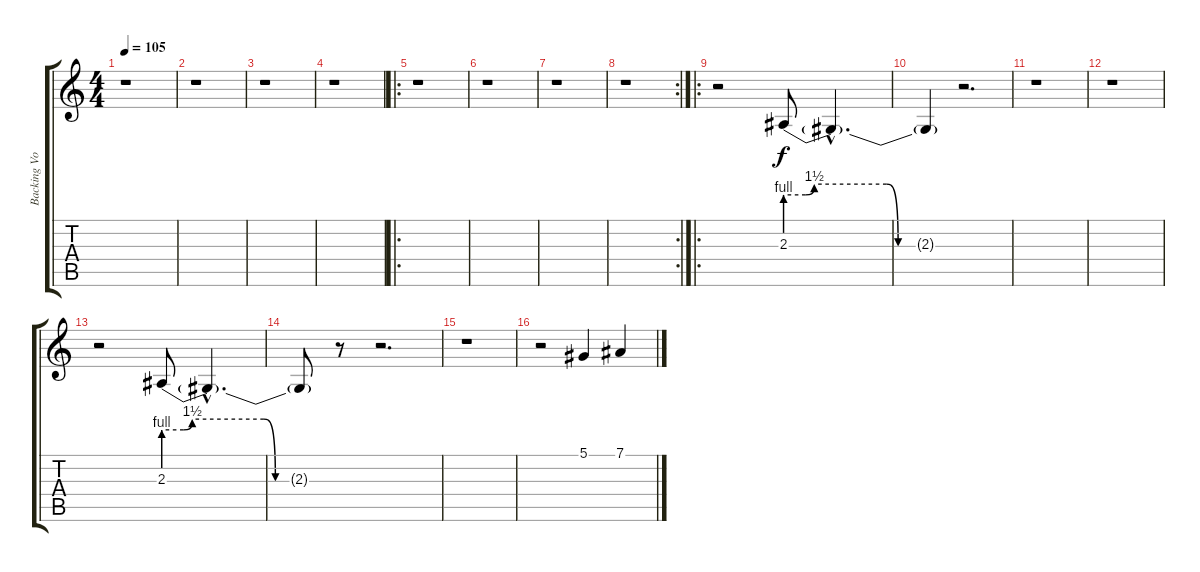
\track ("Backing Vocals" "Backing Vo") {instrument voiceoohs}
\staff {score tabs}
\tuning (Eb4 Bb3 Gb3 Db3 Ab2 Eb2) {hide}
\ts (4 4)
\tempo 105
\clef g2
\ks c
r.1{dy f instrument voiceoohs} |
r.1 |
r.1 |
r.1 |
\ro
r.1 |
r.1 |
r.1 |
\rc 2
r.1 |
\ro
r.2 2.3{be (custom 0 4 7 4 10 6 35 6 39 0 60 0)}.8 2.3{hac t}.4{d} |
2.3{t}.4 r.2{d} |
r.1 |
r.1 |
r.2 2.3{be (custom 0 4 7 4 10 6 35 6 39 0 60 0)}.8 2.3{hac t}.4{d} |
2.3{t}.8 r.8 r.2{d} |
r.1 |
r.2 5.1.4 7.1.4
